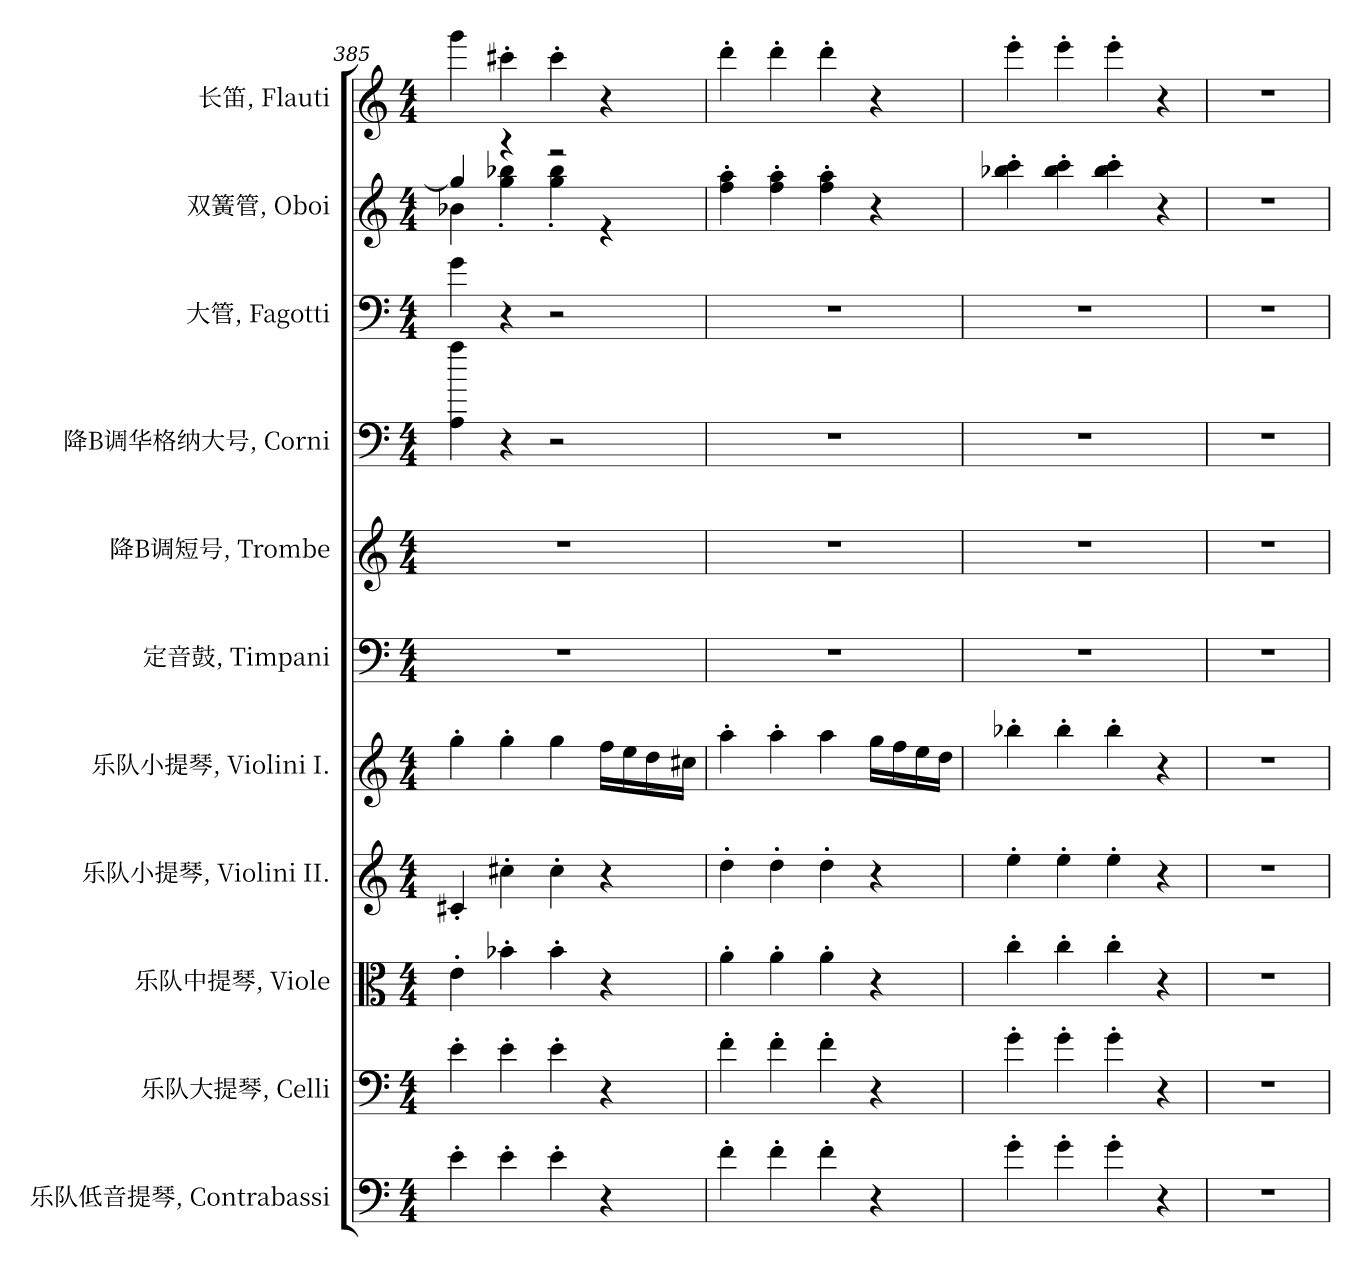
**kern	**kern	**kern	**kern	**kern	**kern	**kern	**kern	**kern	**kern	**kern
*part11	*part10	*part9	*part8	*part7	*part6	*part5	*part4	*part3	*part2	*part1
*staff11	*staff10	*staff9	*staff8	*staff7	*staff6	*staff5	*staff4	*staff3	*staff2	*staff1
*I"乐队低音提琴, Contrabassi	*I"乐队大提琴, Celli	*I"乐队中提琴, Viole	*I"乐队小提琴, Violini II.	*I"乐队小提琴, Violini I.	*I"定音鼓, Timpani	*I"降B调短号, Trombe	*I"降B调华格纳大号, Corni	*I"大管, Fagotti	*I"双簧管, Oboi	*I"长笛, Flauti
*I'Cbs.	*	*	*	*	*I'Timp.	*	*	*	*I'Ob.	*I'Fl.
*clefF4	*clefF4	*clefC3	*clefG2	*clefG2	*clefF4	*clefG2	*clefF4	*clefF4	*clefG2	*clefG2
*ITrd7c12	*	*	*	*	*	*ITrd1c2	*ITrd1c2	*	*	*
*k[]	*k[]	*k[]	*k[]	*k[]	*k[]	*k[b-e-]	*k[b-e-]	*k[]	*k[]	*k[]
*M4/4	*M4/4	*M4/4	*M4/4	*M4/4	*M4/4	*M4/4	*M4/4	*M4/4	*M4/4	*M4/4
=385	=385	=385	=385	=385	=385	=385	=385	=385	=385	=385
*	*	*	*	*	*	*	*	*	*^	*
4E'\	4e'\	4e'\	4c#X'/	4gg'\	1r	1r	4G\ 4gg\	4g\	4gg/]	4b-X\	4ggg\
4E'\	4e'\	4b-X'\	4cc#X'\	4gg'\	.	.	4r	4r	4r	4gg\' 4bb-X\'	4ccc#X'\
4E'\	4e'\	4b-'\	4cc#'\	4gg\	.	.	2r	2r	2r	4gg\' 4bb-\'	4ccc#'\
4r	4r	4r	4r	16ff\LL	.	.	.	.	.	4r	4r
.	.	.	.	16ee\	.	.	.	.	.	.	.
.	.	.	.	16dd\	.	.	.	.	.	.	.
.	.	.	.	16cc#X\JJ	.	.	.	.	.	.	.
*	*	*	*	*	*	*	*	*	*v	*v	*
=386	=386	=386	=386	=386	=386	=386	=386	=386	=386	=386
4F'\	4f'\	4a'\	4dd'\	4aa'\	1r	1r	1r	1r	4ff\' 4aa\'	4ddd'\
4F'\	4f'\	4a'\	4dd'\	4aa'\	.	.	.	.	4ff\' 4aa\'	4ddd'\
4F'\	4f'\	4a'\	4dd'\	4aa\	.	.	.	.	4ff\' 4aa\'	4ddd'\
4r	4r	4r	4r	16gg\LL	.	.	.	.	4r	4r
.	.	.	.	16ff\	.	.	.	.	.	.
.	.	.	.	16ee\	.	.	.	.	.	.
.	.	.	.	16dd\JJ	.	.	.	.	.	.
=387	=387	=387	=387	=387	=387	=387	=387	=387	=387	=387
4G'\	4g'\	4cc'\	4ee'\	4bb-X'\	1r	1r	1r	1r	4bb-X\' 4ccc\'	4eee'\
4G'\	4g'\	4cc'\	4ee'\	4bb-'\	.	.	.	.	4bb-\' 4ccc\'	4eee'\
4G'\	4g'\	4cc'\	4ee'\	4bb-'\	.	.	.	.	4bb-\' 4ccc\'	4eee'\
4r	4r	4r	4r	4r	.	.	.	.	4r	4r
=388	=388	=388	=388	=388	=388	=388	=388	=388	=388	=388
1r	1r	1r	1r	1r	1r	1r	1r	1r	1r	1r
=	=	=	=	=	=	=	=	=	=	=
*-	*-	*-	*-	*-	*-	*-	*-	*-	*-	*-
